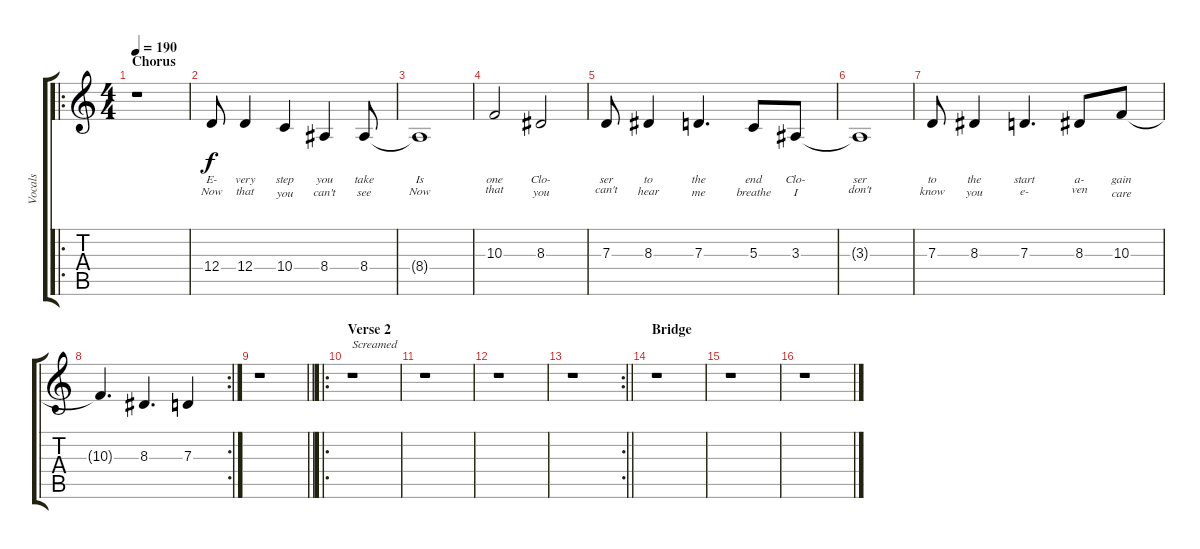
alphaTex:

\track ("Vocals" "Vocals") {instrument trumpet}
\staff {score tabs}
\tuning (E4 B3 G3 D3 A2 D2) {hide}
\ro
\ts (4 4)
\section ("" "Chorus")
\tempo 190
\clef g2
\ks c
r.1{dy f} |
12.4.8{lyrics (0 "E-") lyrics (1 "Now") lyrics (2 "") lyrics (3 "") lyrics (4 "")} 12.4.4{lyrics (0 "very") lyrics (1 "that") lyrics (2 "") lyrics (3 "") lyrics (4 "")} 10.4.4{lyrics (0 "step") lyrics (1 "you") lyrics (2 "") lyrics (3 "") lyrics (4 "")} 8.4.4{lyrics (0 "you") lyrics (1 "can't") lyrics (2 "") lyrics (3 "") lyrics (4 "")} 8.4.8{lyrics (0 "take") lyrics (1 "see") lyrics (2 "") lyrics (3 "") lyrics (4 "")} |
8.4{t}.1{lyrics (0 "Is") lyrics (1 "Now") lyrics (2 "") lyrics (3 "") lyrics (4 "")} |
10.3.2{lyrics (0 "one") lyrics (1 "that") lyrics (2 "") lyrics (3 "") lyrics (4 "")} 8.3.2{lyrics (0 "Clo-") lyrics (1 "you") lyrics (2 "") lyrics (3 "") lyrics (4 "")} |
7.3.8{lyrics (0 "ser") lyrics (1 "can't") lyrics (2 "") lyrics (3 "") lyrics (4 "")} 8.3.4{lyrics (0 "to") lyrics (1 "hear") lyrics (2 "") lyrics (3 "") lyrics (4 "")} 7.3.4{d lyrics (0 "the") lyrics (1 "me") lyrics (2 "") lyrics (3 "") lyrics (4 "")} 5.3.8{lyrics (0 "end") lyrics (1 "breathe") lyrics (2 "") lyrics (3 "") lyrics (4 "")} 3.3.8{lyrics (0 "Clo-") lyrics (1 "I") lyrics (2 "") lyrics (3 "") lyrics (4 "")} |
3.3{t}.1{lyrics (0 "ser") lyrics (1 "don't") lyrics (2 "") lyrics (3 "") lyrics (4 "")} |
7.3.8{lyrics (0 "to") lyrics (1 "know") lyrics (2 "") lyrics (3 "") lyrics (4 "")} 8.3.4{lyrics (0 "the") lyrics (1 "you") lyrics (2 "") lyrics (3 "") lyrics (4 "")} 7.3.4{d lyrics (0 "start") lyrics (1 "e-") lyrics (2 "") lyrics (3 "") lyrics (4 "")} 8.3.8{lyrics (0 "a-") lyrics (1 "ven") lyrics (2 "") lyrics (3 "") lyrics (4 "")} 10.3.8{lyrics (0 "gain") lyrics (1 "care") lyrics (2 "") lyrics (3 "") lyrics (4 "")} |
\rc 2
10.3{t}.4{d} 8.3.4{d} 7.3.4 |
\barLineRight lightlight
r.1 |
\ro
\section ("" "Verse 2")
r.1{txt "Screamed"} |
r.1 |
r.1 |
\rc 2
\barLineRight lightlight
r.1 |
\section ("" "Bridge")
r.1 |
r.1 |
r.1
